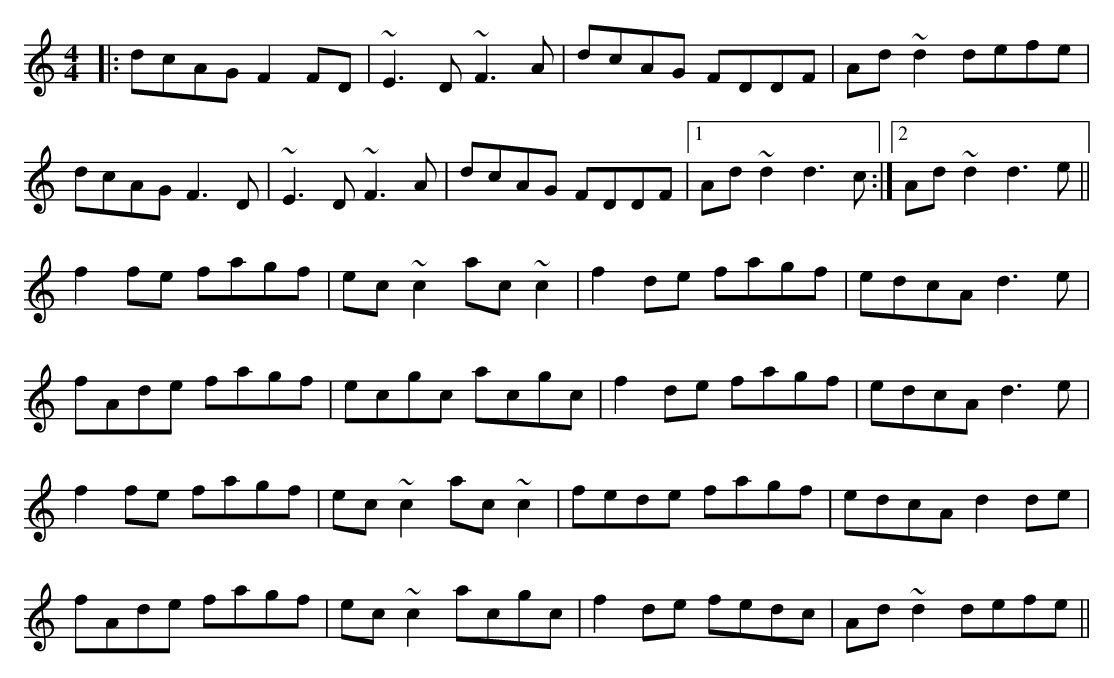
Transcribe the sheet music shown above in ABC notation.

X:1
M:4/4
K:Ddor
|:dcAG F2FD|~E3D ~F3A|dcAG FDDF|Ad~d2 defe|
dcAG F3D|~E3D ~F3A|dcAG FDDF|1 Ad~d2 d3c:|2 Ad~d2 d3e||
f2fe fagf|ec~c2 ac~c2|f2de fagf|edcA d3e|
fAde fagf|ecgc acgc|f2de fagf|edcA d3e|
f2fe fagf|ec~c2 ac~c2|fede fagf|edcA d2de|
fAde fagf|ec~c2 acgc|f2de fedc|Ad~d2 defe||
